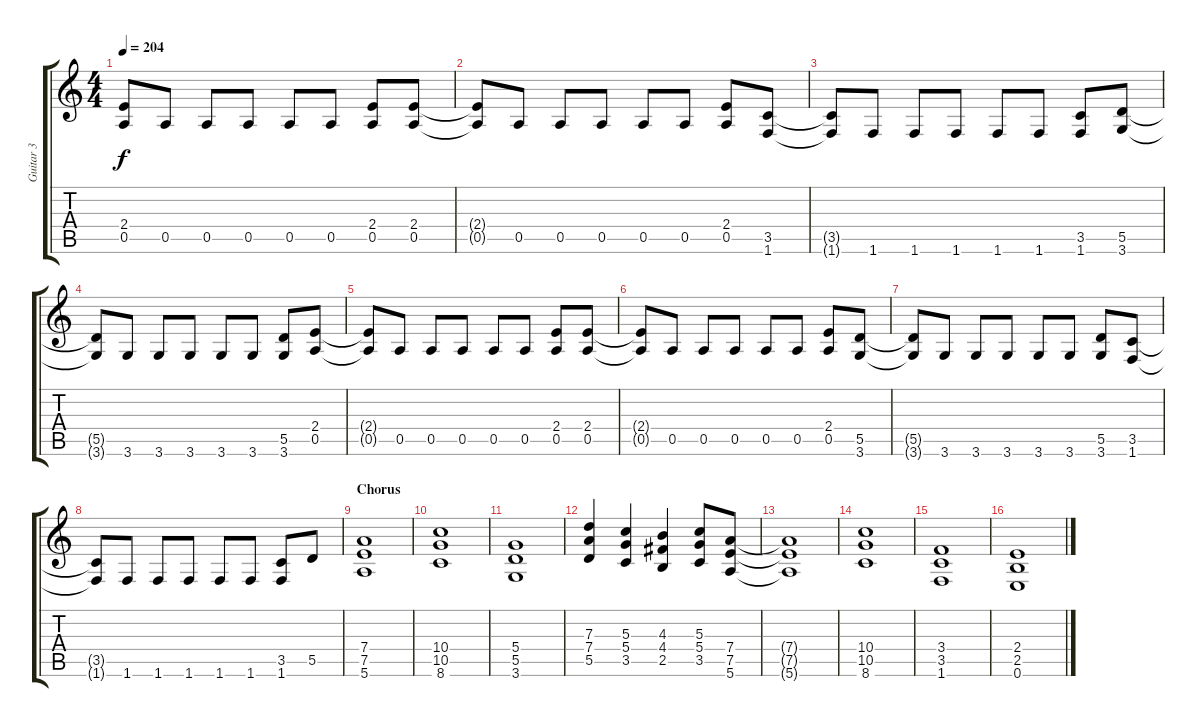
\track ("Guitar 3" "Guitar 3") {instrument distortionguitar}
\staff {score tabs}
\tuning (E4 B3 G3 D3 A2 E2) {hide}
\ts (4 4)
\tempo 204
\clef g2
\ks c
(2.4 0.5).8{dy f} 0.5.8 0.5.8 0.5.8 0.5.8 0.5.8 (2.4 0.5).8 (2.4 0.5).8 |
(2.4{t} 0.5{t}).8 0.5.8 0.5.8 0.5.8 0.5.8 0.5.8 (2.4 0.5).8 (3.5 1.6).8 |
(3.5{t} 1.6{t}).8 1.6.8 1.6.8 1.6.8 1.6.8 1.6.8 (3.5 1.6).8 (5.5 3.6).8 |
(5.5{t} 3.6{t}).8 3.6.8 3.6.8 3.6.8 3.6.8 3.6.8 (5.5 3.6).8 (2.4 0.5).8 |
(2.4{t} 0.5{t}).8 0.5.8 0.5.8 0.5.8 0.5.8 0.5.8 (2.4 0.5).8 (2.4 0.5).8 |
(2.4{t} 0.5{t}).8 0.5.8 0.5.8 0.5.8 0.5.8 0.5.8 (2.4 0.5).8 (5.5 3.6).8 |
(5.5{t} 3.6{t}).8 3.6.8 3.6.8 3.6.8 3.6.8 3.6.8 (5.5 3.6).8 (3.5 1.6).8 |
(3.5{t} 1.6{t}).8 1.6.8 1.6.8 1.6.8 1.6.8 1.6.8 (3.5 1.6).8 5.5.8 |
\section ("" "Chorus")
(7.4 7.5 5.6).1 |
(10.4 10.5 8.6).1 |
(5.4 5.5 3.6).1 |
(7.3 7.4 5.5).4 (5.3 5.4 3.5).4 (4.3 4.4 2.5).4 (5.3 5.4 3.5).8 (7.4 7.5 5.6).8 |
(7.4{t} 7.5{t} 5.6{t}).1 |
(10.4 10.5 8.6).1 |
(3.4 3.5 1.6).1 |
(2.4 2.5 0.6).1
